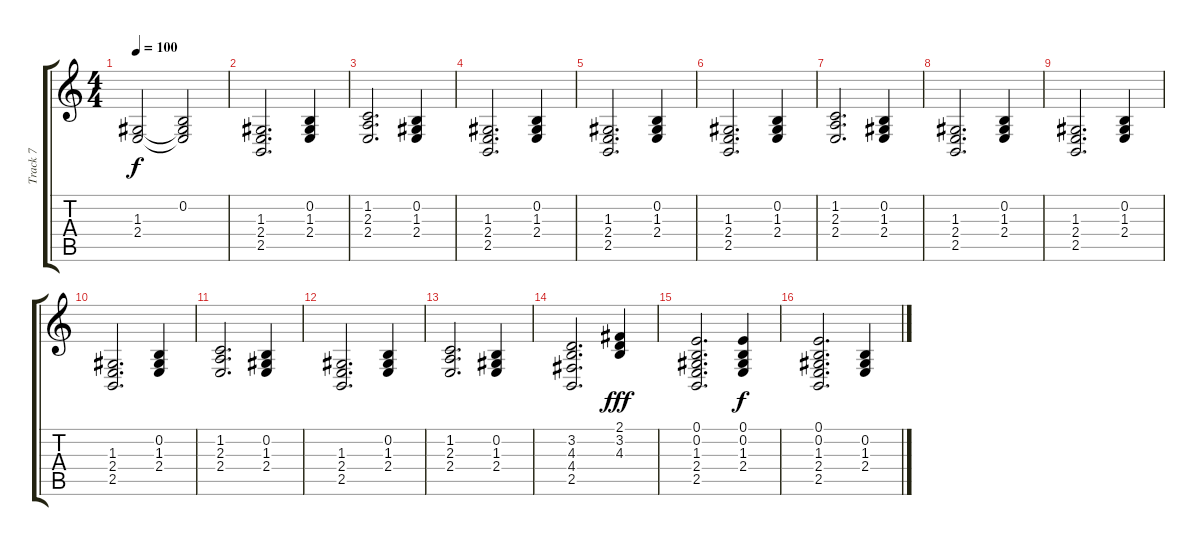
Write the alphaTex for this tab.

\track ("Track 7" "Track 7") {instrument choiraahs}
\staff {score tabs}
\tuning (E4 B3 G3 D3 A2 E2) {hide}
\ts (4 4)
\tempo 100
\clef g2
\ks c
(1.3 2.4{t}).2{dy f} (0.2 1.3{t} 2.4{t}).2 |
(1.3 2.4 2.5).2{d} (0.2 1.3 2.4).4 |
(1.2 2.3 2.4).2{d} (0.2 1.3 2.4).4 |
(1.3 2.4 2.5).2{d} (0.2 1.3 2.4).4 |
(1.3 2.4 2.5).2{d} (0.2 1.3 2.4).4 |
(1.3 2.4 2.5).2{d} (0.2 1.3 2.4).4 |
(1.2 2.3 2.4).2{d} (0.2 1.3 2.4).4 |
(1.3 2.4 2.5).2{d} (0.2 1.3 2.4).4 |
(1.3 2.4 2.5).2{d} (0.2 1.3 2.4).4 |
(1.3 2.4 2.5).2{d} (0.2 1.3 2.4).4 |
(1.2 2.3 2.4).2{d} (0.2 1.3 2.4).4 |
(1.3 2.4 2.5).2{d} (0.2 1.3 2.4).4 |
(1.2 2.3 2.4).2{d} (0.2 1.3 2.4).4 |
(3.2 4.3 4.4 2.5).2{d} (2.1 3.2 4.3).4{dy fff} |
(0.1 0.2 1.3 2.4 2.5).2{d} (0.1 0.2 1.3 2.4).4{dy f} |
(0.1 0.2 1.3 2.4 2.5).2{d} (0.2 1.3 2.4).4
